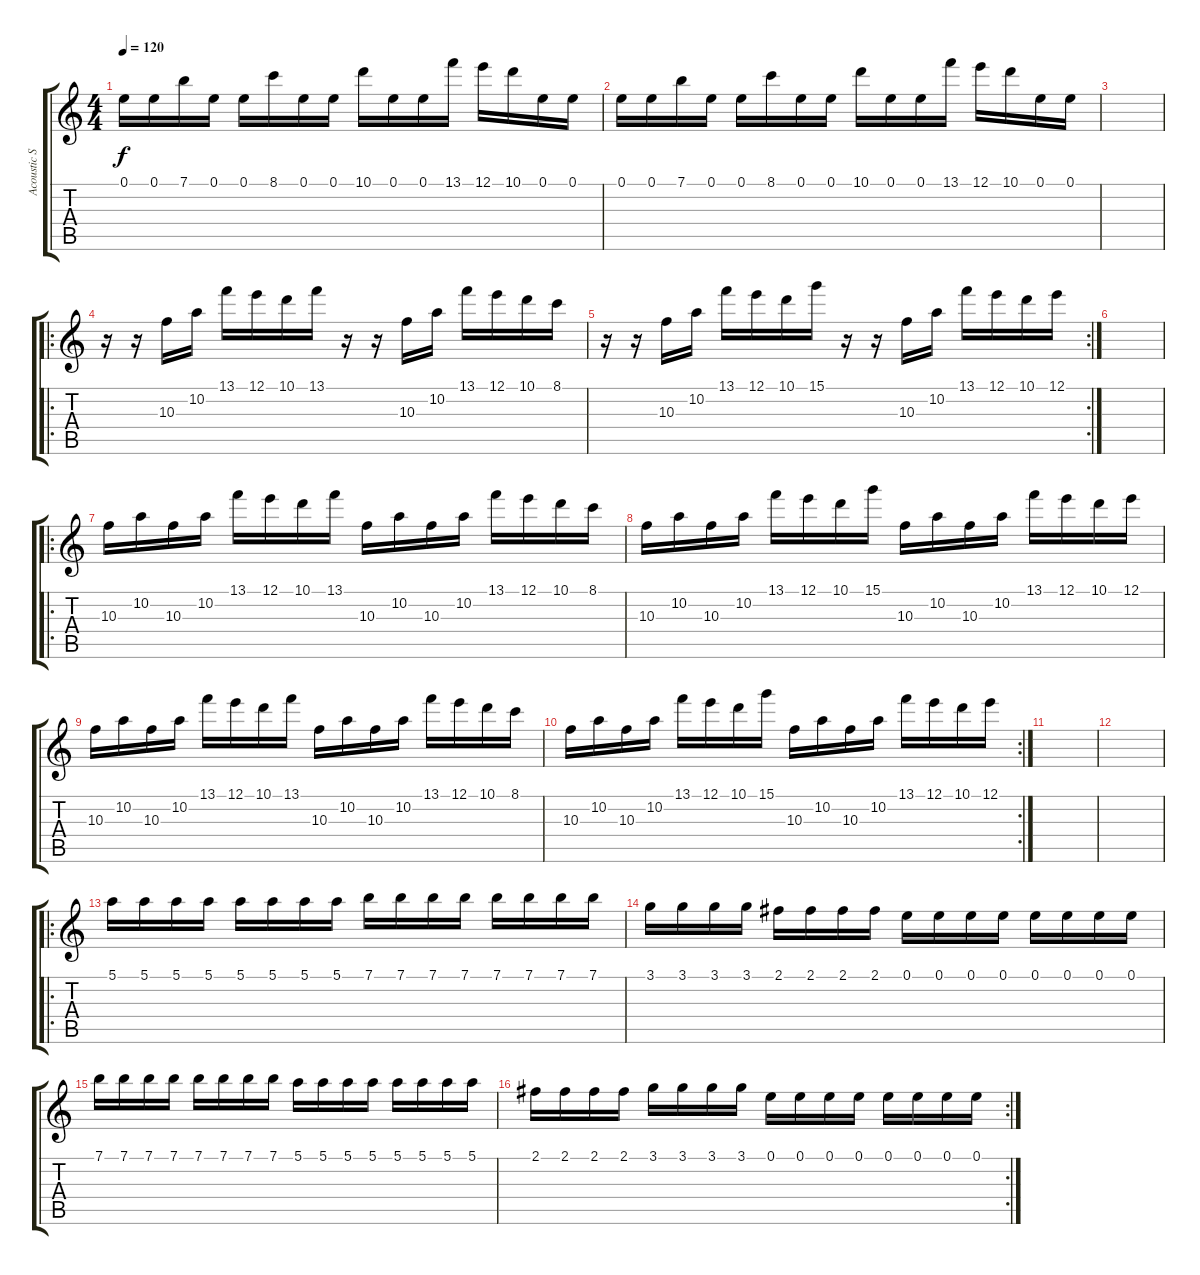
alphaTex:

\track ("Acoustic Solo" "Acoustic S") {instrument acousticguitarsteel}
\staff {score tabs}
\tuning (E4 B3 G3 D3 A2 E2) {hide}
\ts (4 4)
\tempo 120
\clef g2
\ks c
0.1.16{dy f} 0.1.16 7.1.16 0.1.16 0.1.16 8.1.16 0.1.16 0.1.16 10.1.16 0.1.16 0.1.16 13.1.16 12.1.16 10.1.16 0.1.16 0.1.16 |
0.1.16 0.1.16 7.1.16 0.1.16 0.1.16 8.1.16 0.1.16 0.1.16 10.1.16 0.1.16 0.1.16 13.1.16 12.1.16 10.1.16 0.1.16 0.1.16 |
|
\ro
r.16 r.16 10.3.16 10.2.16 13.1.16 12.1.16 10.1.16 13.1.16 r.16 r.16 10.3.16 10.2.16 13.1.16 12.1.16 10.1.16 8.1.16 |
\rc 2
r.16 r.16 10.3.16 10.2.16 13.1.16 12.1.16 10.1.16 15.1.16 r.16 r.16 10.3.16 10.2.16 13.1.16 12.1.16 10.1.16 12.1.16 |
|
\ro
10.3.16 10.2.16 10.3.16 10.2.16 13.1.16 12.1.16 10.1.16 13.1.16 10.3.16 10.2.16 10.3.16 10.2.16 13.1.16 12.1.16 10.1.16 8.1.16 |
10.3.16 10.2.16 10.3.16 10.2.16 13.1.16 12.1.16 10.1.16 15.1.16 10.3.16 10.2.16 10.3.16 10.2.16 13.1.16 12.1.16 10.1.16 12.1.16 |
10.3.16 10.2.16 10.3.16 10.2.16 13.1.16 12.1.16 10.1.16 13.1.16 10.3.16 10.2.16 10.3.16 10.2.16 13.1.16 12.1.16 10.1.16 8.1.16 |
\rc 2
10.3.16 10.2.16 10.3.16 10.2.16 13.1.16 12.1.16 10.1.16 15.1.16 10.3.16 10.2.16 10.3.16 10.2.16 13.1.16 12.1.16 10.1.16 12.1.16 |
|
|
\ro
5.1.16{balance 8} 5.1.16 5.1.16 5.1.16 5.1.16 5.1.16 5.1.16 5.1.16 7.1.16 7.1.16 7.1.16 7.1.16 7.1.16 7.1.16 7.1.16 7.1.16 |
3.1.16 3.1.16 3.1.16 3.1.16 2.1.16 2.1.16 2.1.16 2.1.16 0.1.16 0.1.16 0.1.16 0.1.16 0.1.16 0.1.16 0.1.16 0.1.16 |
7.1.16 7.1.16 7.1.16 7.1.16 7.1.16 7.1.16 7.1.16 7.1.16 5.1.16 5.1.16 5.1.16 5.1.16 5.1.16 5.1.16 5.1.16 5.1.16 |
\rc 2
2.1.16 2.1.16 2.1.16 2.1.16 3.1.16 3.1.16 3.1.16 3.1.16 0.1.16 0.1.16 0.1.16 0.1.16 0.1.16 0.1.16 0.1.16 0.1.16
